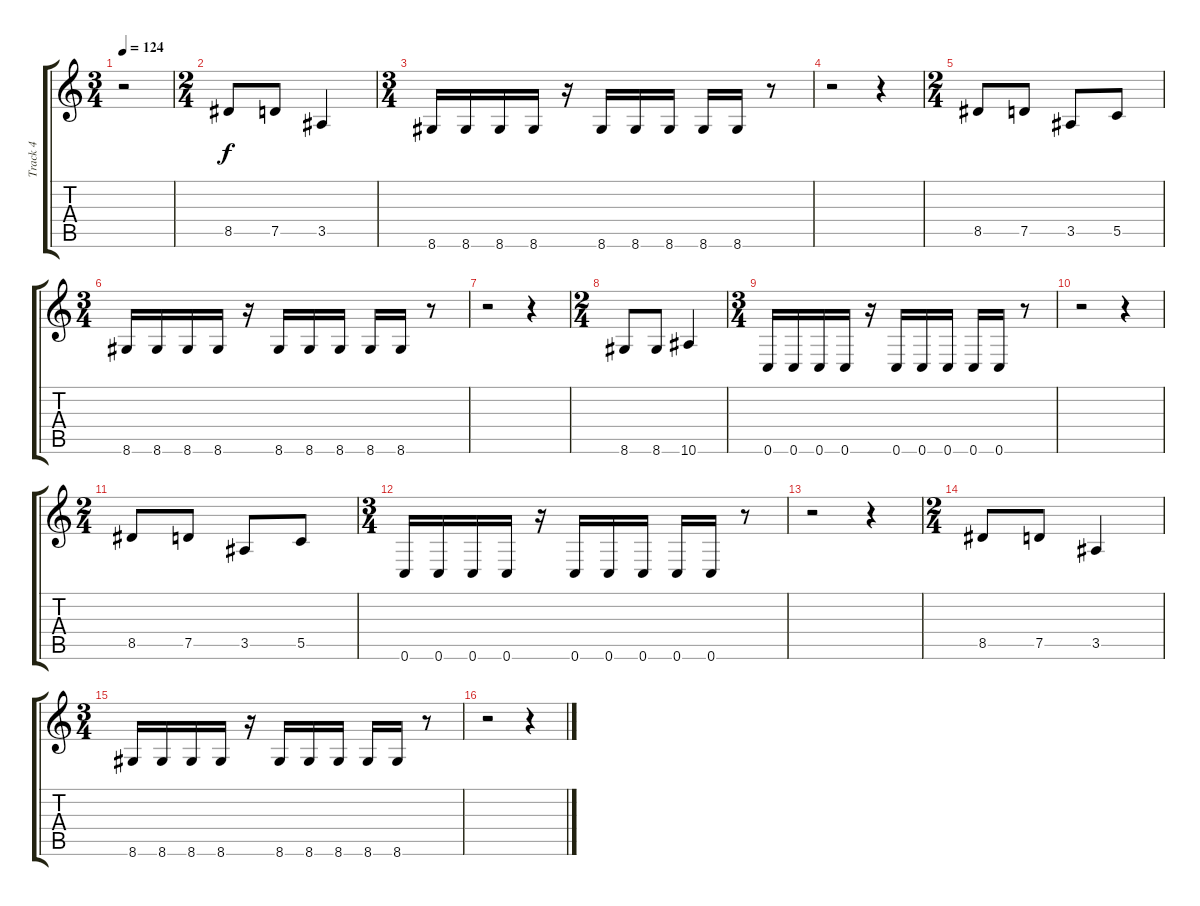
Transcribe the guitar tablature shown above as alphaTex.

\track ("Track 4" "Track 4") {instrument electricbasspick}
\staff {score tabs}
\tuning (D4 A3 F3 C3 G2 C2) {hide}
\ts (3 4)
\tempo 124
\clef g2
\ks c
r.2{dy f} |
\ts (2 4)
8.5.8 7.5.8 3.5.4 |
\ts (3 4)
8.6.16 8.6.16 8.6.16 8.6.16 r.16 8.6.16 8.6.16 8.6.16 8.6.16 8.6.16 r.8 |
r.2 r.4 |
\ts (2 4)
8.5.8 7.5.8 3.5.8 5.5.8 |
\ts (3 4)
8.6.16 8.6.16 8.6.16 8.6.16 r.16 8.6.16 8.6.16 8.6.16 8.6.16 8.6.16 r.8 |
r.2 r.4 |
\ts (2 4)
8.6.8 8.6.8 10.6.4 |
\ts (3 4)
0.6.16 0.6.16 0.6.16 0.6.16 r.16 0.6.16 0.6.16 0.6.16 0.6.16 0.6.16 r.8 |
r.2 r.4 |
\ts (2 4)
8.5.8 7.5.8 3.5.8 5.5.8 |
\ts (3 4)
0.6.16 0.6.16 0.6.16 0.6.16 r.16 0.6.16 0.6.16 0.6.16 0.6.16 0.6.16 r.8 |
r.2 r.4 |
\ts (2 4)
8.5.8 7.5.8 3.5.4 |
\ts (3 4)
8.6.16 8.6.16 8.6.16 8.6.16 r.16 8.6.16 8.6.16 8.6.16 8.6.16 8.6.16 r.8 |
r.2 r.4
